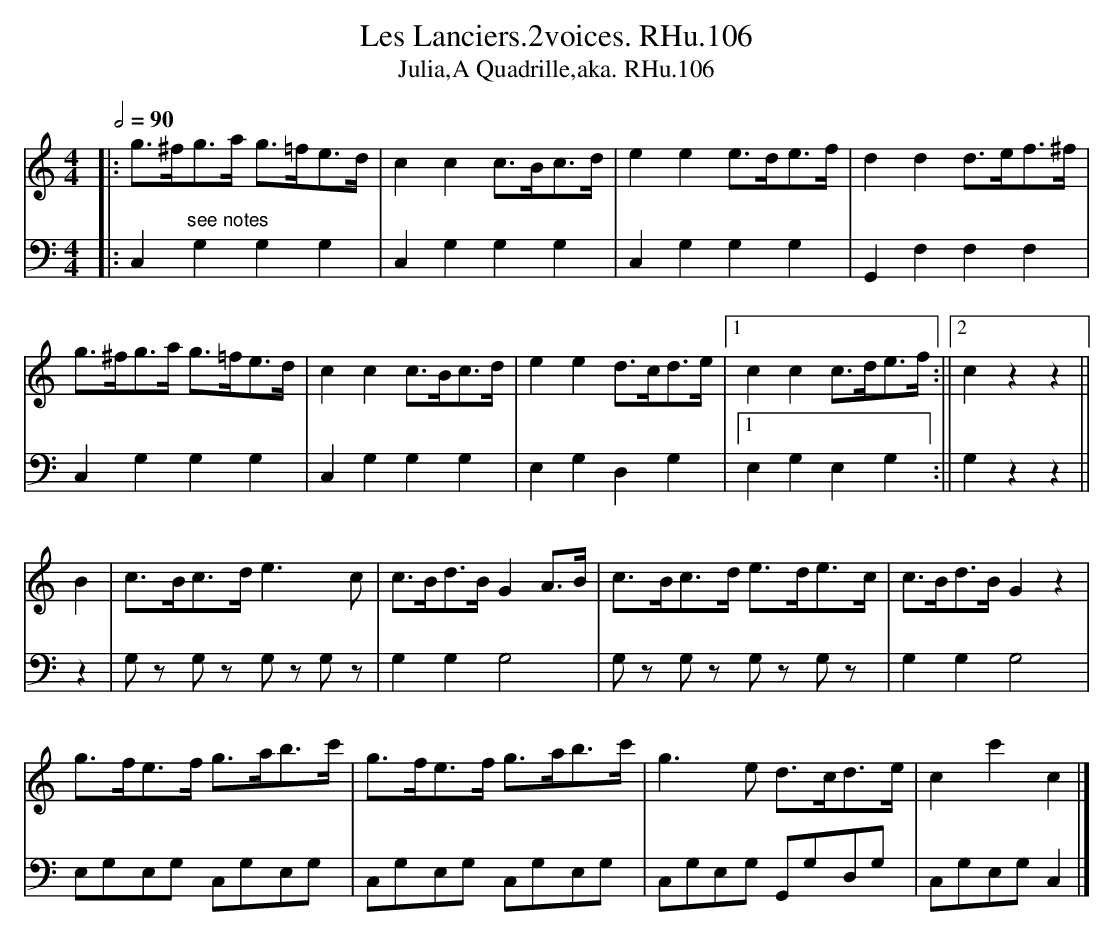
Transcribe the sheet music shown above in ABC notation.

X:1
T:Les Lanciers.2voices. RHu.106
T:Julia,A Quadrille,aka. RHu.106
L:1/8
M:4/4
Q:1/2=90
K:C
[V:1]|:g>^fg>a g>=fe>d|c2c2 c>Bc>d|e2e2e>de>f|d2d2d>ef>^f|!
[V:2]|:C,2"see notes"G,2G,2G,2|C,2G,2G,2G,2|C,2G,2G,2G,2|G,,2F,2F,2F,2|!
[V:1]g>^fg>a g>=fe>d|c2c2 c>Bc>d|e2e2 d>cd>e|1c2c2c>de>f:||2c2z2z2||!
[V:2]C,2G,2G,2G,2|C,2G,2G,2G,2|E,2G,2D,2G,2|1E,2G,2E,2G,2:||G,2 z2z2||!
[V:1]B2|c>Bc>d e3c|c>Bd>B G2A>B|c>Bc>d e>de>c|c>Bd>BG2z2|!
[V:2]z2|G,z G,z G,z G,z|G,2G,2G,4|G,z G,z G,z G,z|G,2G,2G,4|!
[V:1]g>fe>f g>ab>c'|g>fe>f g>ab>c'|g3e d>cd>e|c2c'2c2|]
[V:2]E,G,E,G, C,G,E,G,|C,G,E,G, C,G,E,G,|C,G,E,G, G,,G,D,G,|C,G,E,G,C,2|]
